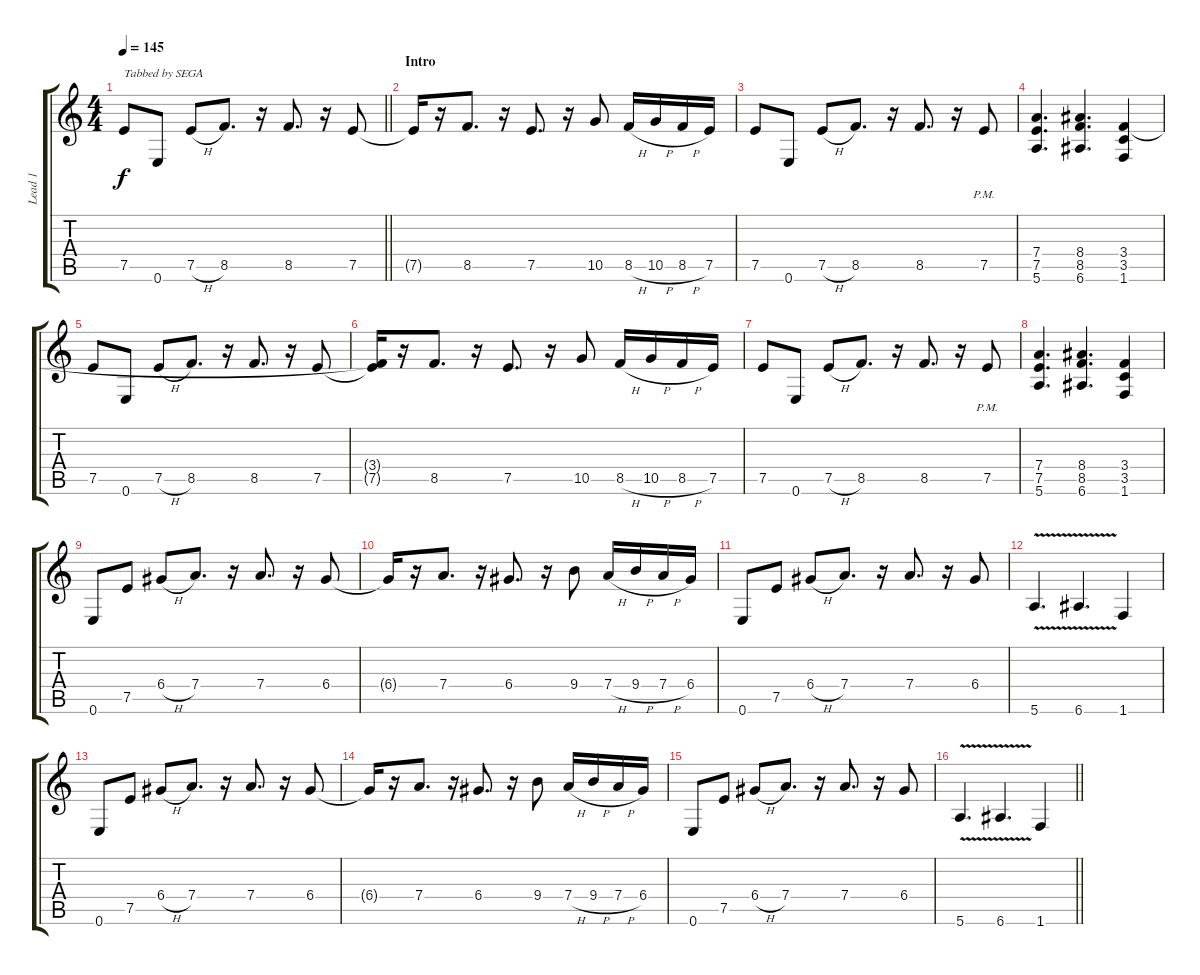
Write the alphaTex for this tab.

\track ("Lead 1" "Lead 1") {instrument distortionguitar}
\staff {score tabs}
\tuning (E4 B3 G3 D3 A2 E2) {hide}
\ts (4 4)
\tempo 145
\clef g2
\barLineRight lightlight
\ks c
7.5.8{txt "Tabbed by SEGA" dy f instrument distortionguitar} 0.6.8 7.5{h}.8 8.5.8{d} r.16 8.5.8{d} r.16 7.5.8 |
\section ("" "Intro")
7.5{t}.16 r.16 8.5.8{d} r.16 7.5.8{d} r.16 10.5.8 8.5{h}.16 10.5{h}.16 8.5{h}.16 7.5.16 |
7.5.8 0.6.8 7.5{h}.8 8.5.8{d} r.16 8.5.8{d} r.16 7.5{pm}.8 |
(7.4 7.5 5.6).4{d} (8.4 8.5 6.6).4{d} (3.4 3.5 1.6).4 |
7.5.8 0.6.8 7.5{h}.8 8.5.8{d} r.16 8.5.8{d} r.16 7.5.8 |
(3.4{t} 7.5{t}).16 r.16 8.5.8{d} r.16 7.5.8{d} r.16 10.5.8 8.5{h}.16 10.5{h}.16 8.5{h}.16 7.5.16 |
7.5.8 0.6.8 7.5{h}.8 8.5.8{d} r.16 8.5.8{d} r.16 7.5{pm}.8 |
(7.4 7.5 5.6).4{d} (8.4 8.5 6.6).4{d} (3.4 3.5 1.6).4 |
0.6.8 7.5.8 6.4{h}.8 7.4.8{d} r.16 7.4.8{d} r.16 6.4.8 |
6.4{t}.16 r.16 7.4.8{d} r.16 6.4.8{d} r.16 9.4.8 7.4{h}.16 9.4{h}.16 7.4{h}.16 6.4.16 |
0.6.8 7.5.8 6.4{h}.8 7.4.8{d} r.16 7.4.8{d} r.16 6.4.8 |
5.6{v}.4{d} 6.6{v}.4{d} 1.6.4 |
0.6.8 7.5.8 6.4{h}.8 7.4.8{d} r.16 7.4.8{d} r.16 6.4.8 |
6.4{t}.16 r.16 7.4.8{d} r.16 6.4.8{d} r.16 9.4.8 7.4{h}.16 9.4{h}.16 7.4{h}.16 6.4.16 |
0.6.8 7.5.8 6.4{h}.8 7.4.8{d} r.16 7.4.8{d} r.16 6.4.8 |
\barLineRight lightlight
5.6{v}.4{d} 6.6{v}.4{d} 1.6.4
